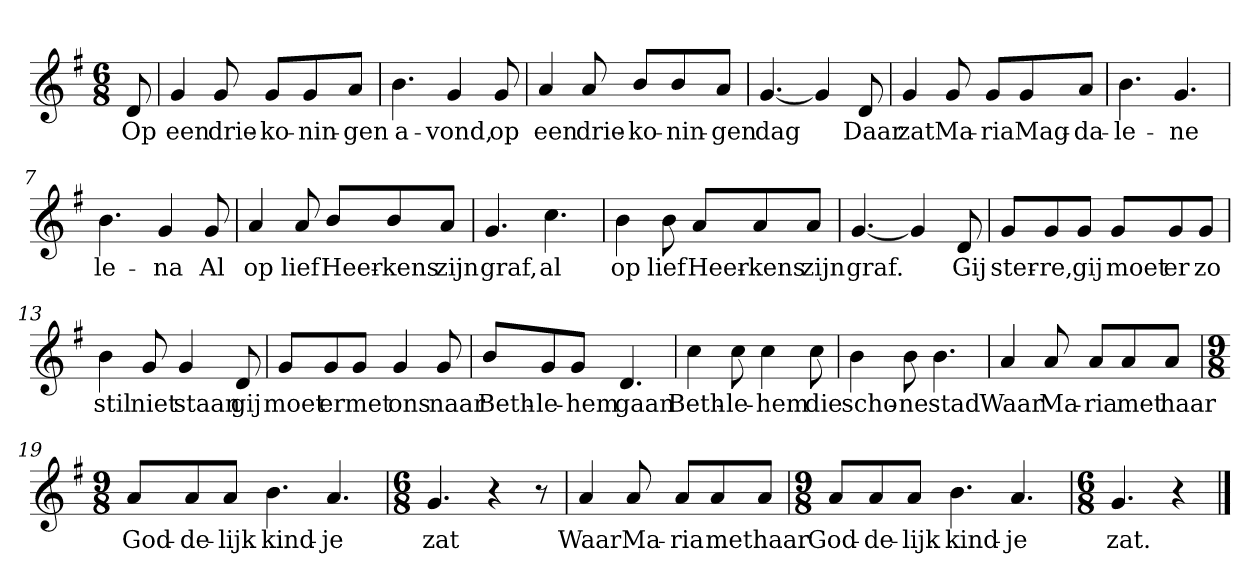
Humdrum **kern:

**kern	**text
*part1	*part1
*staff1	*staff1
*clefG2	*
*k[f#]	*
*G:	*
*M6/8	*
*MM120	*
=	=
8d	Op
=1	=1
4g	een
8g	drie-
8g/L	-ko-
8g/	-nin-
8a/J	-gen
=2	=2
4.b	a-
4g	-vond,
8g	op
=3	=3
4a	een
8a	drie-
8b/L	-ko-
8b/	-nin-
8a/J	-gen
=4	=4
[4.g	dag
4g]	.
8d	Daar
=5	=5
4g	zat
8g	Ma-
8g/L	-ria
8g/	Mag-
8a/J	-da-
=6	=6
4.b	-le-
4.g	-ne
=7	=7
4.b	le-
4g	-na
8g	Al
=8	=8
4a	op
8a	lief
8b/L	Heer-
8b/	-kens
8a/J	zijn
=9	=9
4.g	graf,
4.cc	al
=10	=10
4b	op
8b	lief
8a/L	Heer-
8a/	-kens
8a/J	zijn
=11	=11
[4.g	graf.
4g]	.
8d	Gij
=12	=12
8g/L	ster-
8g/	-re,
8g/J	gij
8g/L	moet
8g/	er
8g/J	zo
=13	=13
4b	stil
8g	niet
4g	staan
8d	gij
=14	=14
8g/L	moet
8g/	er
8g/J	met
4g	ons
8g	naar
=15	=15
8b/L	Beth-
8g/	-le-
8g/J	-hem
4.d	gaan
=16	=16
4cc	Beth-
8cc	-le-
4cc	-hem
8cc	die
=17	=17
4b	scho-
8b	-ne
4.b	stad
=18	=18
4a	Waar
8a	Ma-
8a/L	-ria
8a/	met
8a/J	haar
=19	=19
*M9/8	*
8a/L	God-
8a/	-de-
8a/J	-lijk
4.b	kind-
4.a	-je
=20	=20
*M6/8	*
4.g	zat
4r	.
8r	.
=21	=21
4a	Waar
8a	Ma-
8a/L	-ria
8a/	met
8a/J	haar
=22	=22
*M9/8	*
8a/L	God-
8a/	-de-
8a/J	-lijk
4.b	kind-
4.a	-je
=23	=23
*M6/8	*
4.g	zat.
4r	.
==	==
*-	*-
